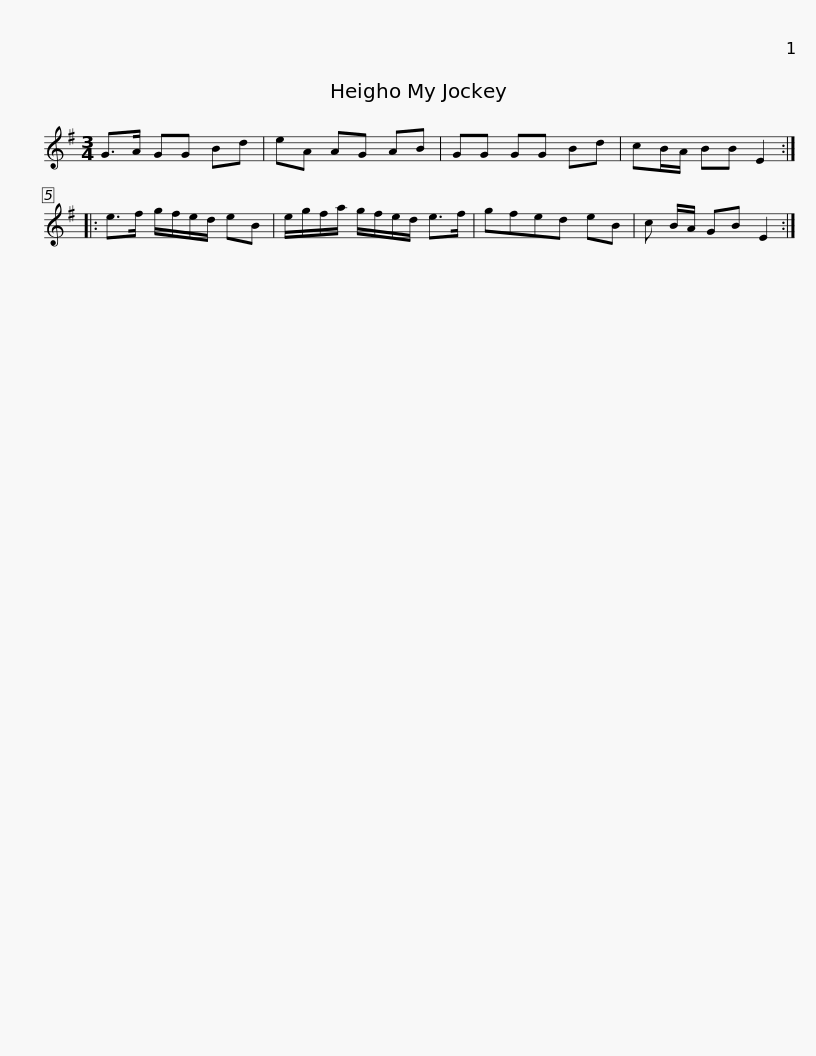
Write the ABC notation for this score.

X:1
L:1/8
M:3/4
I:linebreak $
K:G
V:1 treble
V:1
 G>A GG Bd | eA AG AB | GG GG Bd | cB/A/ BB E2 :: e>f g/f/e/d/ eB | %5
 e/g/f/a/ g/f/e/d/ e>f |$ gfed eB | c B/A/ GB E2 :| %8
